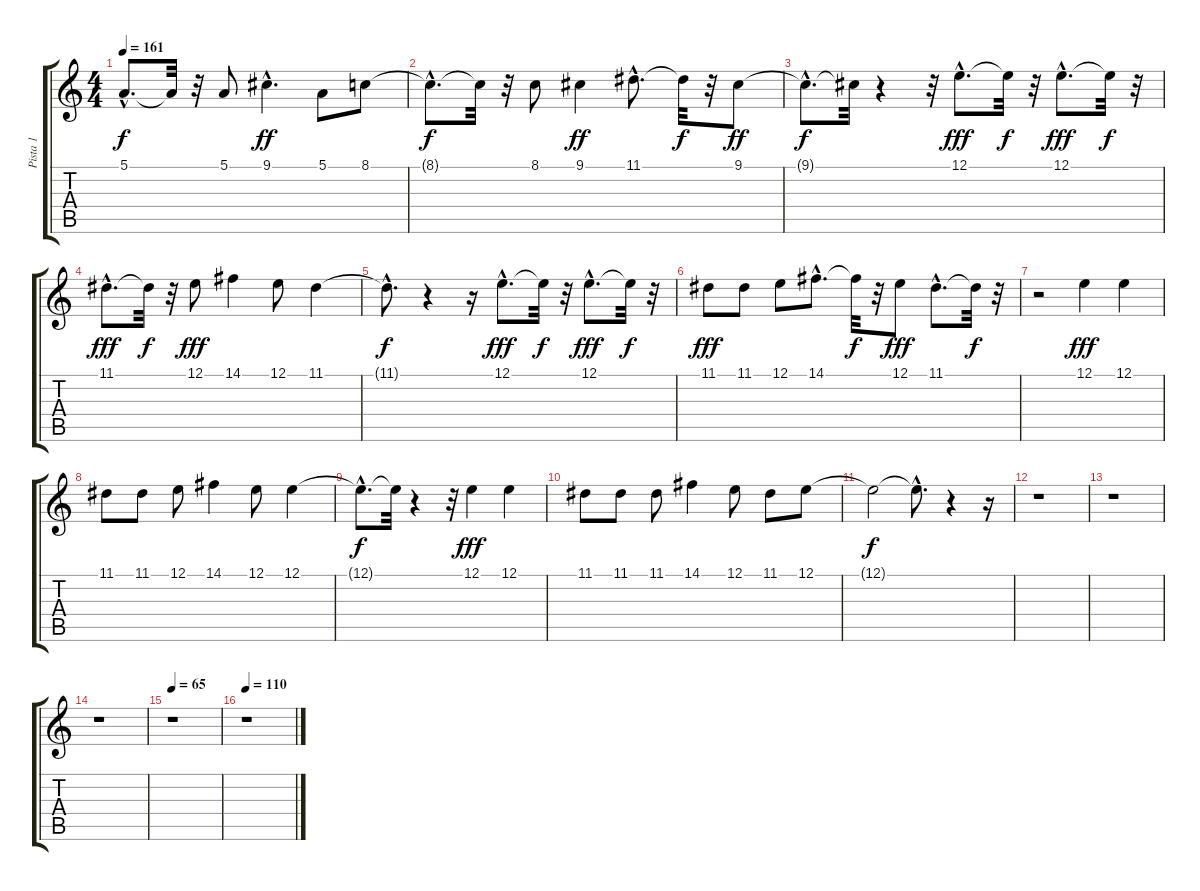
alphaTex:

\track ("Pista 1" "Pista 1") {instrument vibraphone}
\staff {score tabs}
\tuning (E4 B3 G3 D3 A2 E2) {hide}
\ts (4 4)
\tempo 161
\clef g2
\ks c
5.1{hac t}.8{d dy f} 5.1{t}.32 r.32 5.1.8 9.1{hac}.4{d dy ff} 5.1.8 8.1.8 |
8.1{hac t}.8{d dy f} 8.1{t}.32 r.32 8.1.8 9.1.4{dy ff} 11.1{hac}.8{d} 11.1{t}.32{dy f} r.32 9.1.8{dy ff} |
9.1{hac t}.8{d dy f} 9.1{t}.32 r.4 r.32 12.1{hac}.8{d dy fff} 12.1{t}.32{dy f} r.32 12.1{hac}.8{d dy fff} 12.1{t}.32{dy f} r.32 |
11.1{hac}.8{d dy fff} 11.1{t}.32{dy f} r.32 12.1.8{dy fff} 14.1.4 12.1.8 11.1.4 |
11.1{hac t}.8{d dy f} r.4 r.16 12.1{hac}.8{d dy fff} 12.1{t}.32{dy f} r.32 12.1{hac}.8{d dy fff} 12.1{t}.32{dy f} r.32 |
11.1.8{dy fff} 11.1.8 12.1.8 14.1{hac}.8{d} 14.1{t}.32{dy f} r.32 12.1.8{dy fff} 11.1{hac}.8{d} 11.1{t}.32{dy f} r.32 |
r.2 12.1.4{dy fff} 12.1.4 |
11.1.8 11.1.8 12.1.8 14.1.4 12.1.8 12.1.4 |
12.1{hac t}.8{d dy f} 12.1{t}.32 r.4 r.32 12.1.4{dy fff} 12.1.4 |
11.1.8 11.1.8 11.1.8 14.1.4 12.1.8 11.1.8 12.1.8 |
12.1{t}.2{dy f} 12.1{hac t}.8{d} r.4 r.16 |
r.1 |
r.1 |
r.1 |
\tempo 65
r.1 |
\tempo 110
r.1
